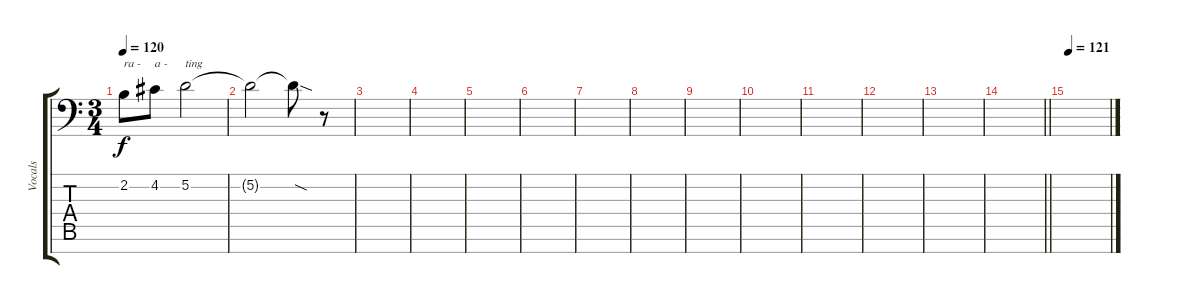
\track ("Vocals" "Vocals") {instrument bassoon}
\staff {score tabs}
\tuning (D4 A3 E3 D3 A2 E2 A1) {hide}
\ts (3 4)
\tempo 120
\clef f4
\ks c
2.2.8{txt "ra - " dy f} 4.2.8{txt "a - "} 5.2.2{txt "ting"} |
5.2{t}.2 5.2{sod t}.8 r.8 |
|
|
|
|
|
|
|
|
|
|
|
\barLineRight lightlight
|
\section ("" "")
\tempo 121
